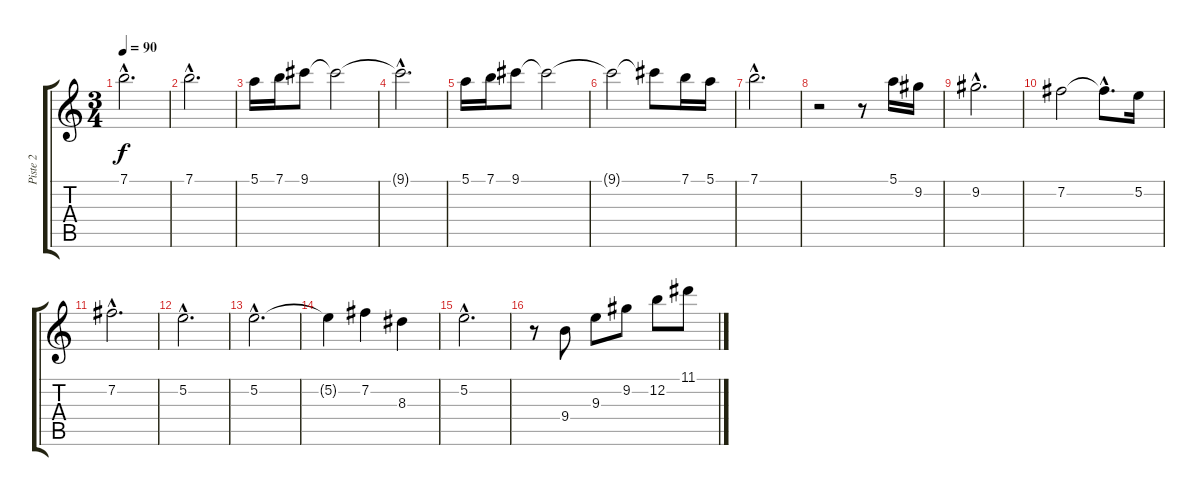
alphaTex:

\track ("Piste 2" "Piste 2") {instrument acousticguitarnylon}
\staff {score tabs}
\tuning (E4 B3 G3 D3 A2 E2) {hide}
\ts (3 4)
\tempo 90
\clef g2
\ks c
7.1{hac}.2{d dy f instrument acousticguitarnylon} |
7.1{hac}.2{d} |
5.1.16 7.1.16 9.1.8 9.1{t}.2 |
9.1{hac t}.2{d} |
5.1.16 7.1.16 9.1.8 9.1{t}.2 |
9.1{t}.2 9.1{t}.8 7.1.16 5.1.16 |
7.1{hac}.2{d} |
r.2 r.8 5.1.16 9.2.16 |
9.2{hac}.2{d} |
7.2.2 7.2{hac t}.8{d} 5.2.16 |
7.2{hac}.2{d} |
5.2{hac}.2{d} |
5.2{hac}.2{d} |
5.2{t}.4 7.2.4 8.3.4 |
5.2{hac}.2{d} |
r.8 9.4.8 9.3.8 9.2.8 12.2.8 11.1.8
